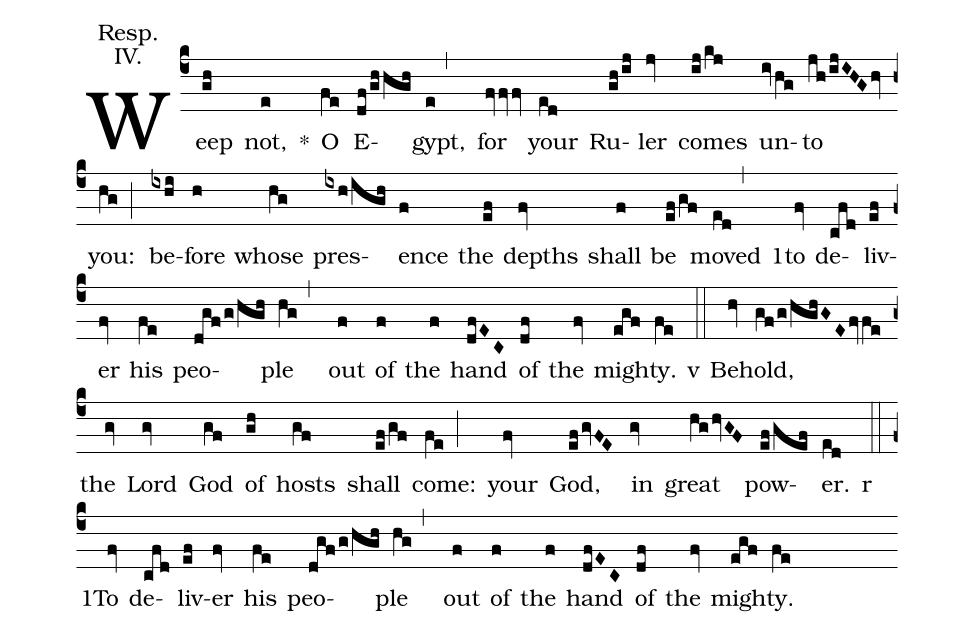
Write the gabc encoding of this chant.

annotation: Resp.;
annotation: IV.;
%%
(c4) Weep(gh) not,(e) <sp>*</sp>() O(fe) E(df/ghhgh)gypt,(e,) for(fvvv) your(ed) Ru(gh/ij)ler(jv) comes(ij/kj) un(ivhg)to(jh/ijIHGhv) you:(hg;) be(ixhi)fore(h) whose(hg) pres(ixh/igh)ence(f) the(ef) depths(fv) shall(f) be(ef/gf) moved(ed,) <sp>1</sp>to(fv) de(cfd)liv(ef)er(fv) his(fe) peo(dgf/g/hgh)ple(hg,) out(f) of(f) the(f) hand(dfEC) of(df) the(fv) migh(egf)ty.(fe)

<sp>v</sp>(::) Be(hv)hold,(gf/g/hghGEfvfe) the(gv) Lord(gv) God(gf) of(gh) hosts(gf) shall(ef/gf) come:(fe;) your(fv) God,(efgvFE) in(gv) great(hghvGF) pow(ef/gef)er.(ed)

<sp>r</sp>(::) <sp>1</sp>To(fv) de(cfd)liv(ef)er(fv) his(fe) peo(dgf/g/hgh)ple(hg,) out(f) of(f) the(f) hand(dfEC) of(df) the(fv) migh(egf)ty.(fe)
